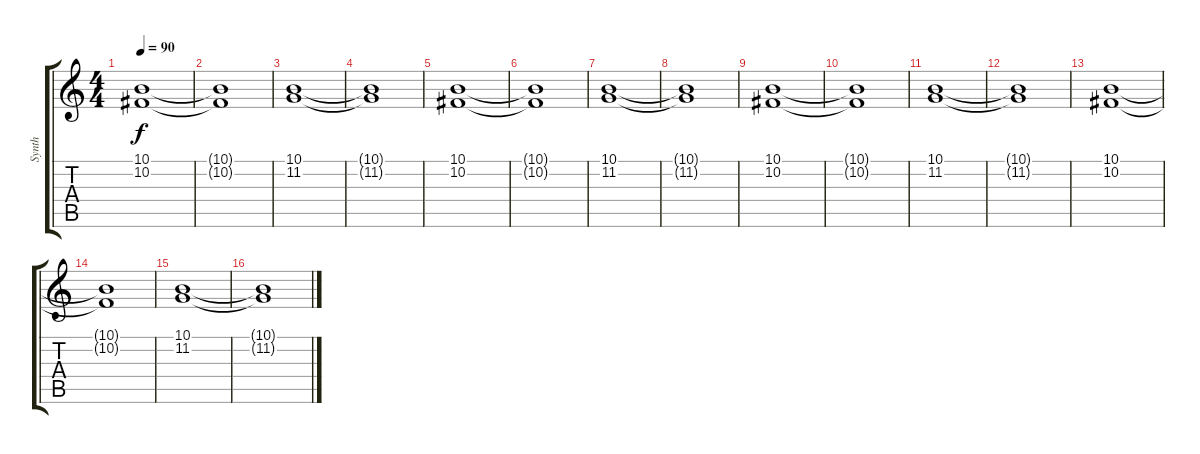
\track ("Synth" "Synth") {instrument pad4choir}
\staff {score tabs}
\tuning (Db4 Ab3 E3 B2 Gb2 B1) {hide}
\ts (4 4)
\tempo 90
\clef g2
\ks c
(10.1 10.2).1{dy f} |
(10.1{t} 10.2{t}).1 |
(10.1 11.2).1 |
(10.1{t} 11.2{t}).1 |
(10.1 10.2).1 |
(10.1{t} 10.2{t}).1 |
(10.1 11.2).1 |
(10.1{t} 11.2{t}).1 |
(10.1 10.2).1 |
(10.1{t} 10.2{t}).1 |
(10.1 11.2).1 |
(10.1{t} 11.2{t}).1 |
(10.1 10.2).1{volume 10} |
(10.1{t} 10.2{t}).1 |
(10.1 11.2).1 |
(10.1{t} 11.2{t}).1
